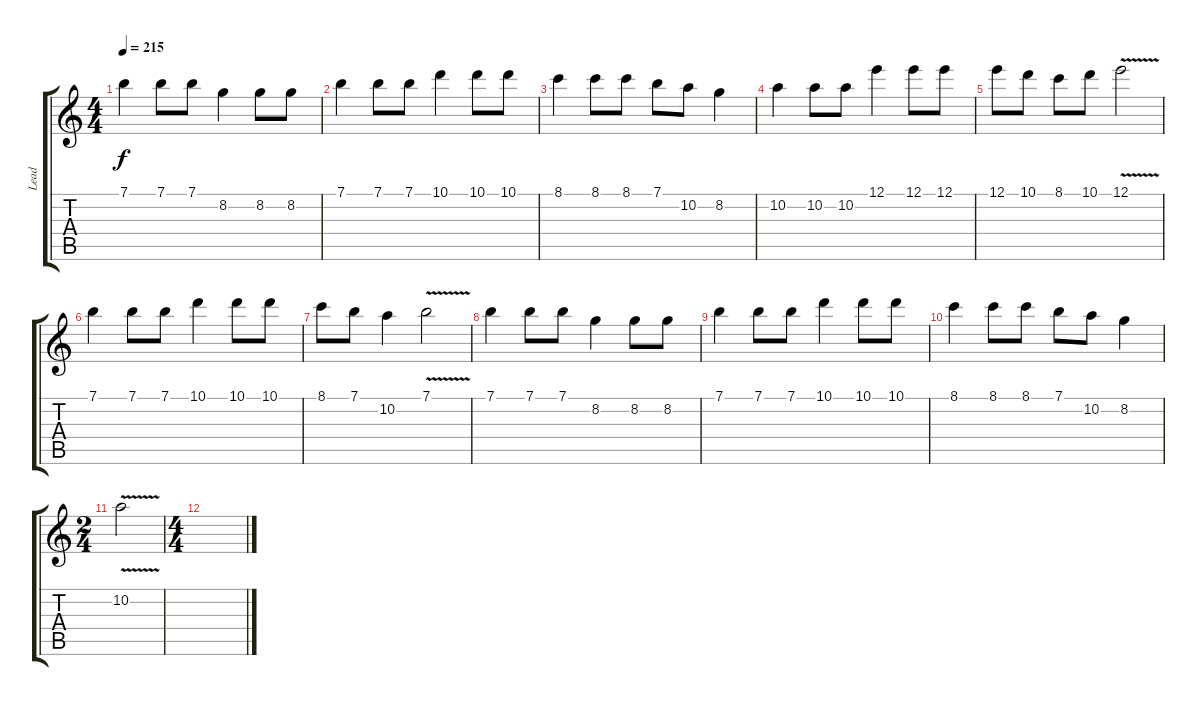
\track ("Lead" "Lead") {instrument distortionguitar}
\staff {score tabs}
\tuning (E4 B3 G3 D3 A2 E2) {hide}
\ts (4 4)
\tempo 215
\clef g2
\ks c
7.1.4{dy f} 7.1.8 7.1.8 8.2.4 8.2.8 8.2.8 |
7.1.4 7.1.8 7.1.8 10.1.4 10.1.8 10.1.8 |
8.1.4 8.1.8 8.1.8 7.1.8 10.2.8 8.2.4 |
10.2.4 10.2.8 10.2.8 12.1.4 12.1.8 12.1.8 |
12.1.8 10.1.8 8.1.8 10.1.8 12.1{v}.2 |
7.1.4 7.1.8 7.1.8 10.1.4 10.1.8 10.1.8 |
8.1.8 7.1.8 10.2.4 7.1{v}.2 |
7.1.4 7.1.8 7.1.8 8.2.4 8.2.8 8.2.8 |
7.1.4 7.1.8 7.1.8 10.1.4 10.1.8 10.1.8 |
8.1.4 8.1.8 8.1.8 7.1.8 10.2.8 8.2.4 |
\ts (2 4)
10.2{v}.2 |
\ts (4 4)
